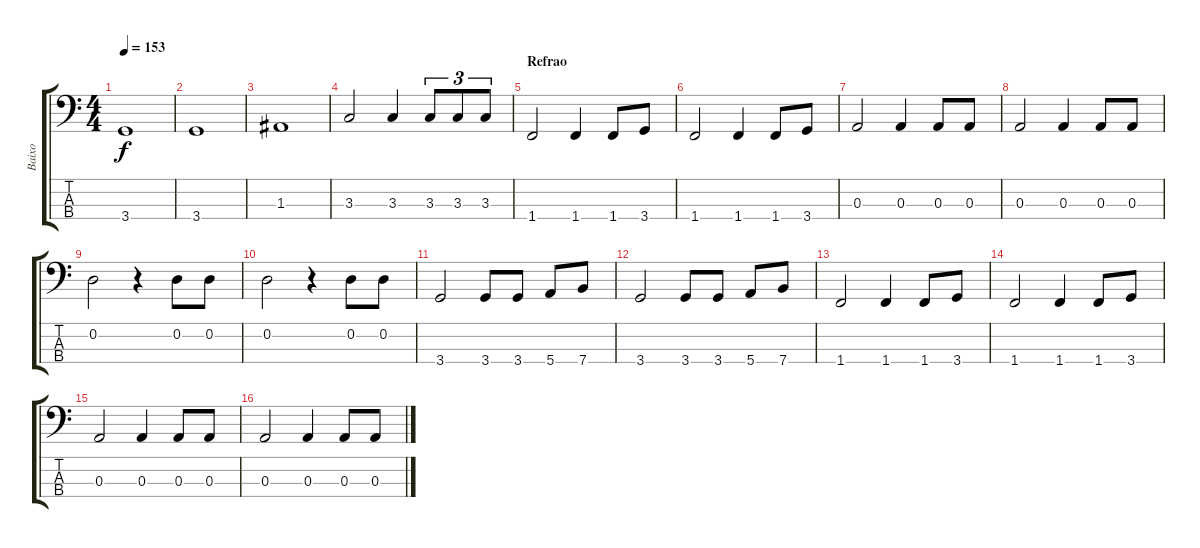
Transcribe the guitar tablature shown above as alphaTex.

\track ("Baixo" "Baixo") {instrument electricbassfinger}
\staff {score tabs}
\tuning (G2 D2 A1 E1) {hide}
\ts (4 4)
\tempo 153
\clef f4
\ks c
3.4.1{dy f} |
3.4.1 |
1.3.1 |
3.3.2 3.3.4 3.3.8{tu (3 2)} 3.3.8{tu (3 2)} 3.3.8{tu (3 2)} |
\section ("" "Refrao")
1.4.2 1.4.4 1.4.8 3.4.8 |
1.4.2 1.4.4 1.4.8 3.4.8 |
0.3.2 0.3.4 0.3.8 0.3.8 |
0.3.2 0.3.4 0.3.8 0.3.8 |
0.2.2 r.4 0.2.8 0.2.8 |
0.2.2 r.4 0.2.8 0.2.8 |
3.4.2 3.4.8 3.4.8 5.4.8 7.4.8 |
3.4.2 3.4.8 3.4.8 5.4.8 7.4.8 |
1.4.2 1.4.4 1.4.8 3.4.8 |
1.4.2 1.4.4 1.4.8 3.4.8 |
0.3.2 0.3.4 0.3.8 0.3.8 |
0.3.2 0.3.4 0.3.8 0.3.8
